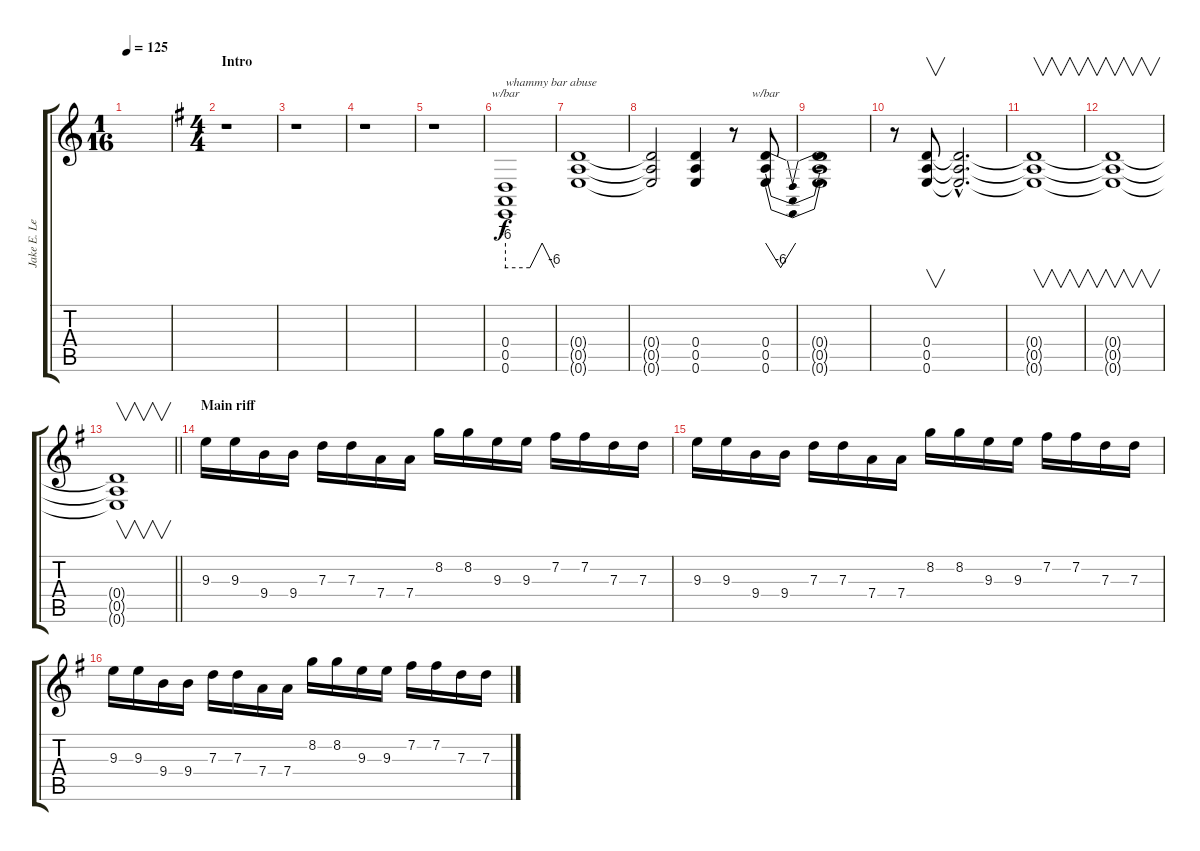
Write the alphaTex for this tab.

\track ("Jake E. Lee " "Jake E. Le") {instrument overdrivenguitar}
\staff {score tabs}
\tuning (E4 B3 G3 D3 A2 E2) {hide}
\ts (1 16)
\tempo 125
\clef g2
\ks c
|
\ts (4 4)
\section ("" "Intro")
\ks eminor
r.1 |
r.1 |
r.1 |
r.1 |
(0.4 0.5 0.6).1{tbe (custom default 0 -24 30 -24 45 0 60 -24) txt "whammy bar abuse"} |
(0.4{t} 0.5{t} 0.6{t}).1 |
(0.4{t} 0.5{t} 0.6{t}).2 (0.4 0.5 0.6).4 r.8 (0.4 0.5 0.6).8{tbe (dip default 0 0 30 -24 60 0)} |
(0.4{t} 0.5{t} 0.6{t}).1 |
r.8 (0.4 0.5 0.6).8{v} (0.4{hac t} 0.5{hac t} 0.6{hac t}).2{d} |
(0.4{t} 0.5{t} 0.6{t}).1{v} |
(0.4{t} 0.5{t} 0.6{t}).1{v} |
\barLineRight lightlight
(0.4{t} 0.5{t} 0.6{t}).1{v} |
\section ("" "Main riff")
9.3.16 9.3.16 9.4.16 9.4.16 7.3.16 7.3.16 7.4.16 7.4.16 8.2.16 8.2.16 9.3.16 9.3.16 7.2.16 7.2.16 7.3.16 7.3.16 |
9.3.16 9.3.16 9.4.16 9.4.16 7.3.16 7.3.16 7.4.16 7.4.16 8.2.16 8.2.16 9.3.16 9.3.16 7.2.16 7.2.16 7.3.16 7.3.16 |
9.3.16 9.3.16 9.4.16 9.4.16 7.3.16 7.3.16 7.4.16 7.4.16 8.2.16 8.2.16 9.3.16 9.3.16 7.2.16 7.2.16 7.3.16 7.3.16
